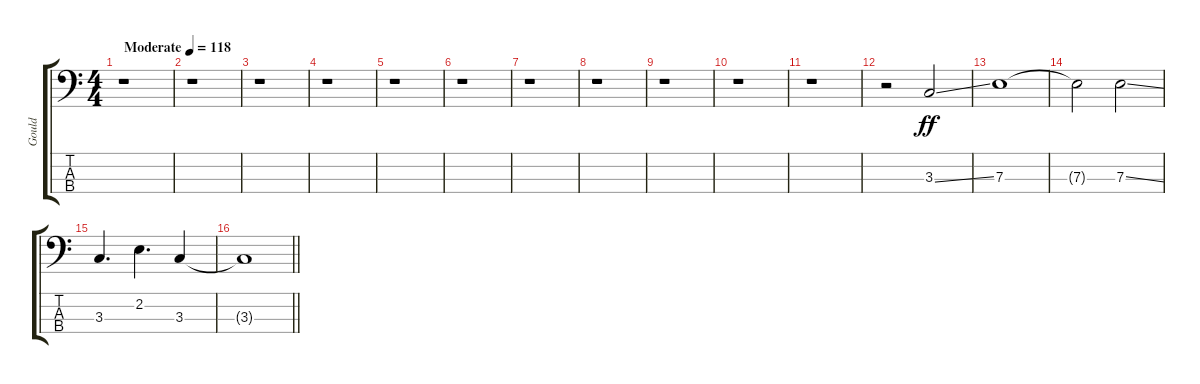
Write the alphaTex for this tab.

\track ("Gould" "Gould") {instrument electricbassfinger}
\staff {score tabs}
\tuning (G2 D2 A1 E1) {hide}
\ts (4 4)
\tempo (118 "Moderate")
\clef f4
\ks c
r.1{dy ff instrument electricbassfinger} |
r.1 |
r.1 |
r.1 |
r.1 |
r.1 |
r.1 |
r.1 |
r.1 |
r.1 |
r.1 |
r.2 3.3{ss}.2 |
7.3.1 |
7.3{t}.2 7.3{ss}.2 |
3.3.4{d} 2.2.4{d} 3.3.4 |
\barLineRight lightlight
3.3{t}.1
